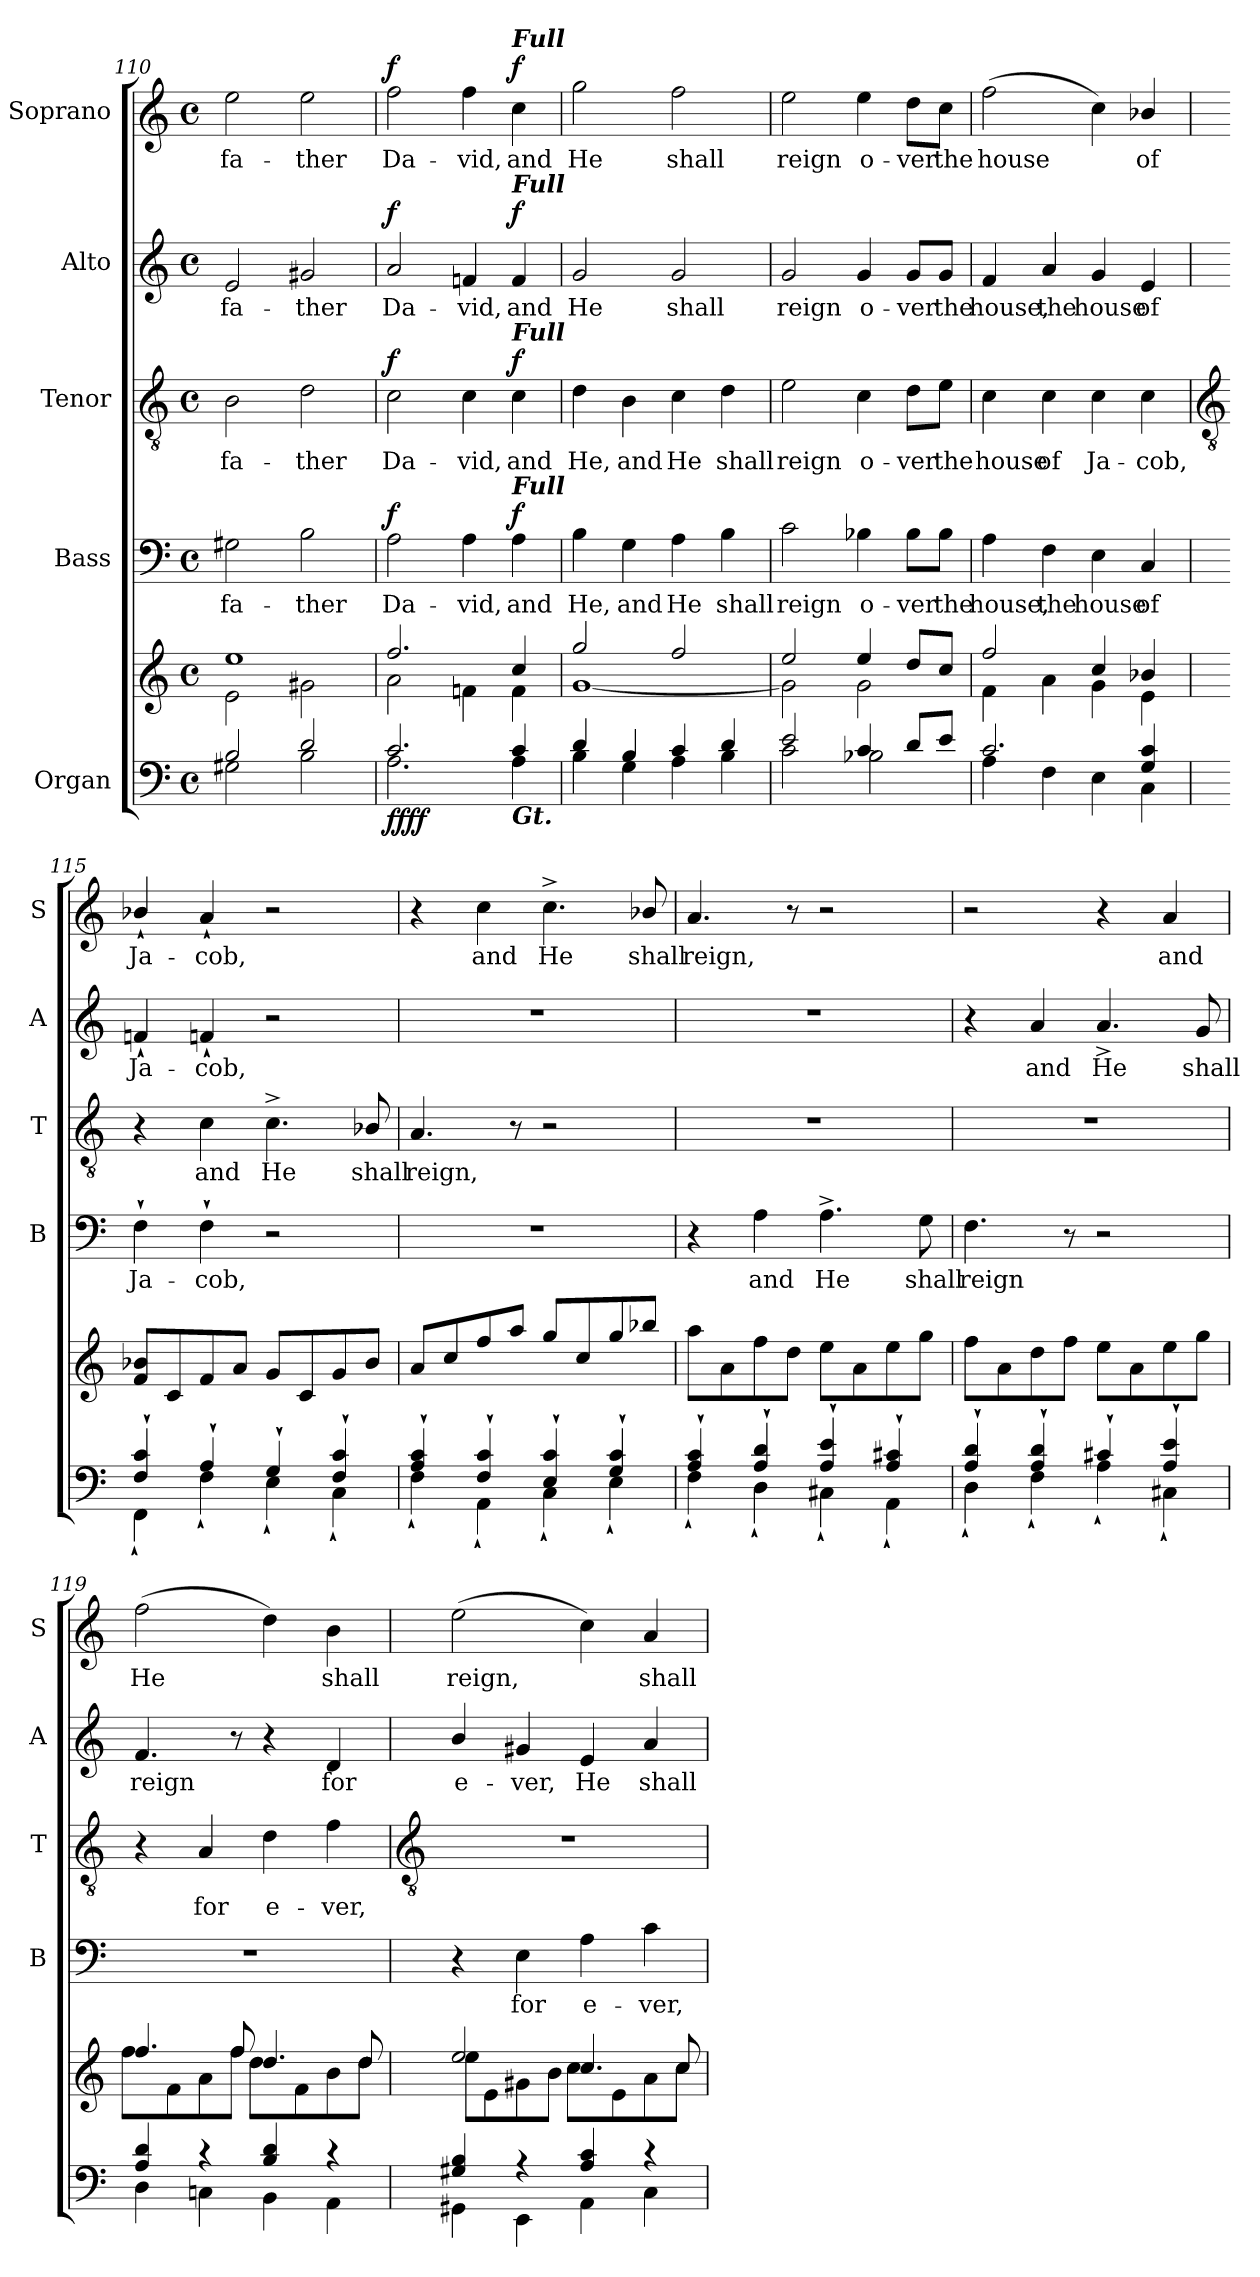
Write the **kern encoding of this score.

**kern	**kern	**dynam	**kern	**text	**dynam	**kern	**text	**dynam	**kern	**text	**dynam	**kern	**text	**dynam
*part5	*part5	*part5	*part4	*part4	*part4	*part3	*part3	*part3	*part2	*part2	*part2	*part1	*part1	*part1
*staff6	*staff5	*staff5/6	*staff4	*staff4	*staff4	*staff3	*staff3	*staff3	*staff2	*staff2	*staff2	*staff1	*staff1	*staff1
*I"Organ	*	*	*I"Bass	*	*	*I"Tenor	*	*	*I"Alto	*	*	*I"Soprano	*	*
*	*	*	*I'B	*	*	*I'T	*	*	*I'A	*	*	*I'S	*	*
*clefF4	*clefG2	*	*clefF4	*	*	*clefGv2	*	*	*clefG2	*	*	*clefG2	*	*
*k[]	*k[]	*	*k[]	*	*	*k[]	*	*	*k[]	*	*	*k[]	*	*
*C:	*C:	*	*C:	*	*	*C:	*	*	*C:	*	*	*C:	*	*
*M4/4	*M4/4	*	*M4/4	*	*	*M4/4	*	*	*M4/4	*	*	*M4/4	*	*
*met(c)	*met(c)	*	*met(c)	*	*	*met(c)	*	*	*met(c)	*	*	*met(c)	*	*
=110	=110	=110	=110	=110	=110	=110	=110	=110	=110	=110	=110	=110	=110	=110
*^	*^	*	*	*	*	*	*	*	*	*	*	*	*	*
!	!	!	!	!	!	!LO:LY:b	!	!	!LO:LY:b	!	!	!LO:LY:b	!	!	!LO:LY:b	!
2B/	2G#X\	1ee/	2e\	.	2G#X	fa-	.	2B	fa-	.	2e	fa-	.	2ee	fa-	.
!	!	!	!	!	!	!LO:LY:b	!	!	!LO:LY:b	!	!	!LO:LY:b	!	!	!LO:LY:b	!
2d/	2B\	.	2g#X\	.	2B	-ther	.	2d	-ther	.	2g#X	-ther	.	2ee	-ther	.
=111	=111	=111	=111	=111	=111	=111	=111	=111	=111	=111	=111	=111	=111	=111	=111	=111
!	!	!	!	!LO:DY:b=2	!	!LO:LY:b	!	!	!LO:LY:b	!	!	!LO:LY:b	!	!	!LO:LY:b	!
!	!	!	!	!LO:DY:n=1:b=2	!	!	!	!	!	!	!	!	!	!	!	!
!	!	!	!	!LO:DY:n=2:b	!	!	!	!	!	!	!	!	!	!	!	!
!	!	!	!	!LO:DY:n=3:b	!	!	!LO:DY:b	!	!	!LO:DY:b	!	!	!LO:DY:b	!	!	!LO:DY:b
2.c/	2.A\	2.ff/	2a\	f f f f	2A	Da-	f	2c	Da-	f	2a	Da-	f	2ff	Da-	f
!	!	!	!	!	!	!LO:LY:b	!	!	!LO:LY:b	!	!	!LO:LY:b	!	!	!LO:LY:b	!
.	.	.	4fn\	.	4A	-vid,	.	4c	-vid,	.	4fn	-vid,	.	4ff	-vid,	.
!	!	!	!	!	!	!	!	!	!	!	!	!	!	!LO:TX:a:Bi:t=Full	!	!
!	!	!	!	!	!	!	!	!	!	!	!LO:TX:a:Bi:t=Full	!	!	!	!	!
!	!	!	!	!	!	!	!	!LO:TX:a:Bi:t=Full	!	!	!	!	!	!	!	!
!	!	!	!	!	!LO:TX:a:Bi:t=Full	!	!	!	!	!	!	!	!	!	!	!
!LO:TX:b:Bi:t=Gt.	!	!	!	!	!	!	!	!	!	!	!	!	!	!	!	!
!	!	!	!	!	!	!LO:LY:b	!LO:DY:b	!	!LO:LY:b	!LO:DY:b	!	!LO:LY:b	!LO:DY:b	!	!LO:LY:b	!LO:DY:b
4c/	4A\	4cc/	4f\	.	4A	and	f	4c	and	f	4f	and	f	4cc	and	f
=112	=112	=112	=112	=112	=112	=112	=112	=112	=112	=112	=112	=112	=112	=112	=112	=112
!	!	!	!	!	!	!LO:LY:b	!	!	!LO:LY:b	!	!	!LO:LY:b	!	!	!LO:LY:b	!
4d/	4B\	2gg/	[1g\	.	4B	He,	.	4d	He,	.	2g	He	.	2gg	He	.
!	!	!	!	!	!	!LO:LY:b	!	!	!LO:LY:b	!	!	!	!	!	!	!
4B/	4G\	.	.	.	4G	and	.	4B	and	.	.	.	.	.	.	.
!	!	!	!	!	!	!LO:LY:b	!	!	!LO:LY:b	!	!	!LO:LY:b	!	!	!LO:LY:b	!
4c/	4A\	2ff/	.	.	4A	He	.	4c	He	.	2g	shall	.	2ff	shall	.
!	!	!	!	!	!	!LO:LY:b	!	!	!LO:LY:b	!	!	!	!	!	!	!
4d/	4B\	.	.	.	4B	shall	.	4d	shall	.	.	.	.	.	.	.
=113	=113	=113	=113	=113	=113	=113	=113	=113	=113	=113	=113	=113	=113	=113	=113	=113
!	!	!	!	!	!	!LO:LY:b	!	!	!LO:LY:b	!	!	!LO:LY:b	!	!	!LO:LY:b	!
2e/	2c\	2ee/	2g\]	.	2c	reign	.	2e	reign	.	2g	reign	.	2ee	reign	.
!	!	!	!	!	!	!LO:LY:b	!	!	!LO:LY:b	!	!	!LO:LY:b	!	!	!LO:LY:b	!
4c/	2B-X\	4ee/	2g\	.	4B-X	o-	.	4c	o-	.	4g	o-	.	4ee	o-	.
!	!	!	!	!	!	!LO:LY:b	!	!	!LO:LY:b	!	!	!LO:LY:b	!	!	!LO:LY:b	!
8d/L	.	8dd/L	.	.	8B-\L	-ver	.	8d\L	-ver	.	8g/L	-ver	.	8dd\L	-ver	.
!	!	!	!	!	!	!LO:LY:b	!	!	!LO:LY:b	!	!	!LO:LY:b	!	!	!LO:LY:b	!
8e/J	.	8cc/J	.	.	8B-\J	the	.	8e\J	the	.	8g/J	the	.	8cc\J	the	.
=114	=114	=114	=114	=114	=114	=114	=114	=114	=114	=114	=114	=114	=114	=114	=114	=114
!	!	!	!	!	!	!LO:LY:b	!	!	!LO:LY:b	!	!	!LO:LY:b	!	!	!LO:LY:b	!
2.c/	4A\	2ff/	4f\	.	4A	house,	.	4c	house	.	4f	house,	.	(>2ff	house	.
!	!	!	!	!	!	!LO:LY:b	!	!	!LO:LY:b	!	!	!LO:LY:b	!	!	!	!
.	4F\	.	4a\	.	4F	the	.	4c	of	.	4a	the	.	.	.	.
!	!	!	!	!	!	!LO:LY:b	!	!	!LO:LY:b	!	!	!LO:LY:b	!	!	!	!
.	4E\	4cc/	4g\	.	4E	house	.	4c	Ja-	.	4g	house	.	4cc)	.	.
!	!	!	!	!	!	!LO:LY:b	!	!	!LO:LY:b	!	!	!LO:LY:b	!	!	!LO:LY:b	!
4G/ 4c/	4C\	4b-X/	4e\	.	4C	of	.	4c	-cob,	.	4e	of	.	4b-X/	of	.
!!LO:LB:g=z
=115	=115	=115	=115	=115	=115	=115	=115	=115	=115	=115	=115	=115	=115	=115	=115	=115
*	*	*	*	*	*	*	*	*clefGv2	*	*	*	*	*	*	*	*
!	!	!	!	!LO:DY:b=2	!	!LO:LY:b	!	!	!	!	!	!LO:LY:b	!	!	!LO:LY:b	!
!	!	!	!	!LO:DY:n=1:b=2	!	!	!	!	!	!	!	!	!	!	!	!
!	!	!	!	!LO:DY:n=2:b	!	!	!	!	!	!	!	!	!	!	!	!
4F/` 4c/`	4FF`\	8f 8b-XL	1ryy	mf mf mf	4F`	Ja-	.	4r	.	.	4fn`	Ja-	.	4b-X`/	Ja-	.
.	.	8c	.	.	.	.	.	.	.	.	.	.	.	.	.	.
!	!	!	!	!	!	!LO:LY:b	!	!	!LO:LY:b	!	!	!LO:LY:b	!	!	!LO:LY:b	!
4A`/	4F`\	8f	.	.	4F`	-cob,	.	4c	and	.	4fn`	-cob,	.	4a`	-cob,	.
.	.	8aJ	.	.	.	.	.	.	.	.	.	.	.	.	.	.
!	!	!	!	!	!	!	!	!	!LO:LY:b	!	!	!	!	!	!	!
4G`/	4E`\	8gL	.	.	2r	.	.	4.c^	He	.	2r	.	.	2r	.	.
.	.	8c	.	.	.	.	.	.	.	.	.	.	.	.	.	.
4F/` 4c/`	4C`\	8g	.	.	.	.	.	.	.	.	.	.	.	.	.	.
!	!	!	!	!	!	!	!	!	!LO:LY:b	!	!	!	!	!	!	!
.	.	8b-J	.	.	.	.	.	8B-X/	shall	.	.	.	.	.	.	.
=116	=116	=116	=116	=116	=116	=116	=116	=116	=116	=116	=116	=116	=116	=116	=116	=116
!	!	!	!	!	!	!	!	!	!LO:LY:b	!	!	!	!	!	!	!
4A/` 4c/`	4F`\	8aL	1ryy	.	1r	.	.	4.A	reign,	.	1r	.	.	4r	.	.
.	.	8cc	.	.	.	.	.	.	.	.	.	.	.	.	.	.
!	!	!	!	!	!	!	!	!	!	!	!	!	!	!	!LO:LY:b	!
4F/` 4c/`	4AA`\	8ff	.	.	.	.	.	.	.	.	.	.	.	4cc	and	.
.	.	8aaJ	.	.	.	.	.	8r	.	.	.	.	.	.	.	.
!	!	!	!	!	!	!	!	!	!	!	!	!	!	!	!LO:LY:b	!
4E/` 4c/`	4C`\	8ggL	.	.	.	.	.	2r	.	.	.	.	.	4.cc^	He	.
.	.	8cc	.	.	.	.	.	.	.	.	.	.	.	.	.	.
4G/` 4c/`	4E`\	8gg	.	.	.	.	.	.	.	.	.	.	.	.	.	.
!	!	!	!	!	!	!	!	!	!	!	!	!	!	!	!LO:LY:b	!
.	.	8bb-XJ	.	.	.	.	.	.	.	.	.	.	.	8b-X/	shall	.
=117	=117	=117	=117	=117	=117	=117	=117	=117	=117	=117	=117	=117	=117	=117	=117	=117
!	!	!	!	!	!	!	!	!	!	!	!	!	!	!	!LO:LY:b	!
4A/` 4c/`	4F`\	1ryy	8aa\L	.	4r	.	.	1r	.	.	1r	.	.	4.a	reign,	.
.	.	.	8a\	.	.	.	.	.	.	.	.	.	.	.	.	.
!	!	!	!	!	!	!LO:LY:b	!	!	!	!	!	!	!	!	!	!
4A/` 4d/`	4D`\	.	8ff\	.	4A	and	.	.	.	.	.	.	.	.	.	.
.	.	.	8dd\J	.	.	.	.	.	.	.	.	.	.	8r	.	.
!	!	!	!	!	!	!LO:LY:b	!	!	!	!	!	!	!	!	!	!
4A/` 4e/`	4C#X`\	.	8ee\L	.	4.A^	He	.	.	.	.	.	.	.	2r	.	.
.	.	.	8a\	.	.	.	.	.	.	.	.	.	.	.	.	.
4A/` 4c#X/`	4AA`\	.	8ee\	.	.	.	.	.	.	.	.	.	.	.	.	.
!	!	!	!	!	!	!LO:LY:b	!	!	!	!	!	!	!	!	!	!
.	.	.	8gg\J	.	8G	shall	.	.	.	.	.	.	.	.	.	.
=118	=118	=118	=118	=118	=118	=118	=118	=118	=118	=118	=118	=118	=118	=118	=118	=118
!	!	!	!	!	!	!LO:LY:b	!	!	!	!	!	!	!	!	!	!
4A/` 4d/`	4D`\	1ryy	8ff\L	.	4.F	reign	.	1r	.	.	4r	.	.	2r	.	.
.	.	.	8a\	.	.	.	.	.	.	.	.	.	.	.	.	.
!	!	!	!	!	!	!	!	!	!	!	!	!LO:LY:b	!	!	!	!
4A/` 4d/`	4F`\	.	8dd\	.	.	.	.	.	.	.	4a	and	.	.	.	.
.	.	.	8ff\J	.	8r	.	.	.	.	.	.	.	.	.	.	.
!	!	!	!	!	!	!	!	!	!	!	!	!LO:LY:b	!	!	!	!
4c#X`/	4A`\	.	8ee\L	.	2r	.	.	.	.	.	4.a^	He	.	4r	.	.
.	.	.	8a\	.	.	.	.	.	.	.	.	.	.	.	.	.
!	!	!	!	!	!	!	!	!	!	!	!	!	!	!	!LO:LY:b	!
4A/` 4e/`	4C#X`\	.	8ee\	.	.	.	.	.	.	.	.	.	.	4a	and	.
!	!	!	!	!	!	!	!	!	!	!	!	!LO:LY:b	!	!	!	!
.	.	.	8gg\J	.	.	.	.	.	.	.	8g	shall	.	.	.	.
=119	=119	=119	=119	=119	=119	=119	=119	=119	=119	=119	=119	=119	=119	=119	=119	=119
!	!	!	!	!	!	!	!	!	!	!	!	!LO:LY:b	!	!	!LO:LY:b	!
4A/ 4d/	4D\	4.ff/	8ff\L	.	1r	.	.	4r	.	.	4.f	reign	.	(>2ff	He	.
.	.	.	8f\	.	.	.	.	.	.	.	.	.	.	.	.	.
!	!	!	!	!	!	!	!	!	!LO:LY:b	!	!	!	!	!	!	!
4r	4Cn\	.	8a\	.	.	.	.	4A	for	.	.	.	.	.	.	.
.	.	8ff/	8ff\J	.	.	.	.	.	.	.	8r	.	.	.	.	.
!	!	!	!	!	!	!	!	!	!LO:LY:b	!	!	!	!	!	!	!
4B/ 4d/	4BB\	4.dd/	8dd\L	.	.	.	.	4d	e-	.	4r	.	.	4dd)	.	.
.	.	.	8f\	.	.	.	.	.	.	.	.	.	.	.	.	.
!	!	!	!	!	!	!	!	!	!LO:LY:b	!	!	!LO:LY:b	!	!	!LO:LY:b	!
4r	4AA\	.	8b\	.	.	.	.	4f	-ver,	.	4d	for	.	4b	shall	.
.	.	8dd/	8dd\J	.	.	.	.	.	.	.	.	.	.	.	.	.
!!LO:LB:g=z
=120	=120	=120	=120	=120	=120	=120	=120	=120	=120	=120	=120	=120	=120	=120	=120	=120
*	*	*	*	*	*	*	*	*clefGv2	*	*	*	*	*	*	*	*
!	!	!	!	!	!	!	!	!	!	!	!	!LO:LY:b	!	!	!LO:LY:b	!
4G#X/ 4B/	4GG#X\	2ee/	8ee\L	.	4r	.	.	1r	.	.	4b/	e-	.	(>2ee	reign,	.
.	.	.	8e\	.	.	.	.	.	.	.	.	.	.	.	.	.
!	!	!	!	!	!	!LO:LY:b	!	!	!	!	!	!LO:LY:b	!	!	!	!
4r	4EE\	.	8g#X\	.	4E	for	.	.	.	.	4g#X	-ver,	.	.	.	.
.	.	.	8b\J	.	.	.	.	.	.	.	.	.	.	.	.	.
!	!	!	!	!	!	!LO:LY:b	!	!	!	!	!	!LO:LY:b	!	!	!	!
4A/ 4c/	4AA\	4.cc/	8cc\L	.	4A	e-	.	.	.	.	4e	He	.	4cc)	.	.
.	.	.	8e\	.	.	.	.	.	.	.	.	.	.	.	.	.
!	!	!	!	!	!	!LO:LY:b	!	!	!	!	!	!LO:LY:b	!	!	!LO:LY:b	!
4r	4C\	.	8a\	.	4c	-ver,	.	.	.	.	4a	shall	.	4a	shall	.
.	.	8cc/	8cc\J	.	.	.	.	.	.	.	.	.	.	.	.	.
*v	*v	*	*	*	*	*	*	*	*	*	*	*	*	*	*	*
*	*v	*v	*	*	*	*	*	*	*	*	*	*	*	*	*
=	=	=	=	=	=	=	=	=	=	=	=	=	=	=
*-	*-	*-	*-	*-	*-	*-	*-	*-	*-	*-	*-	*-	*-	*-
